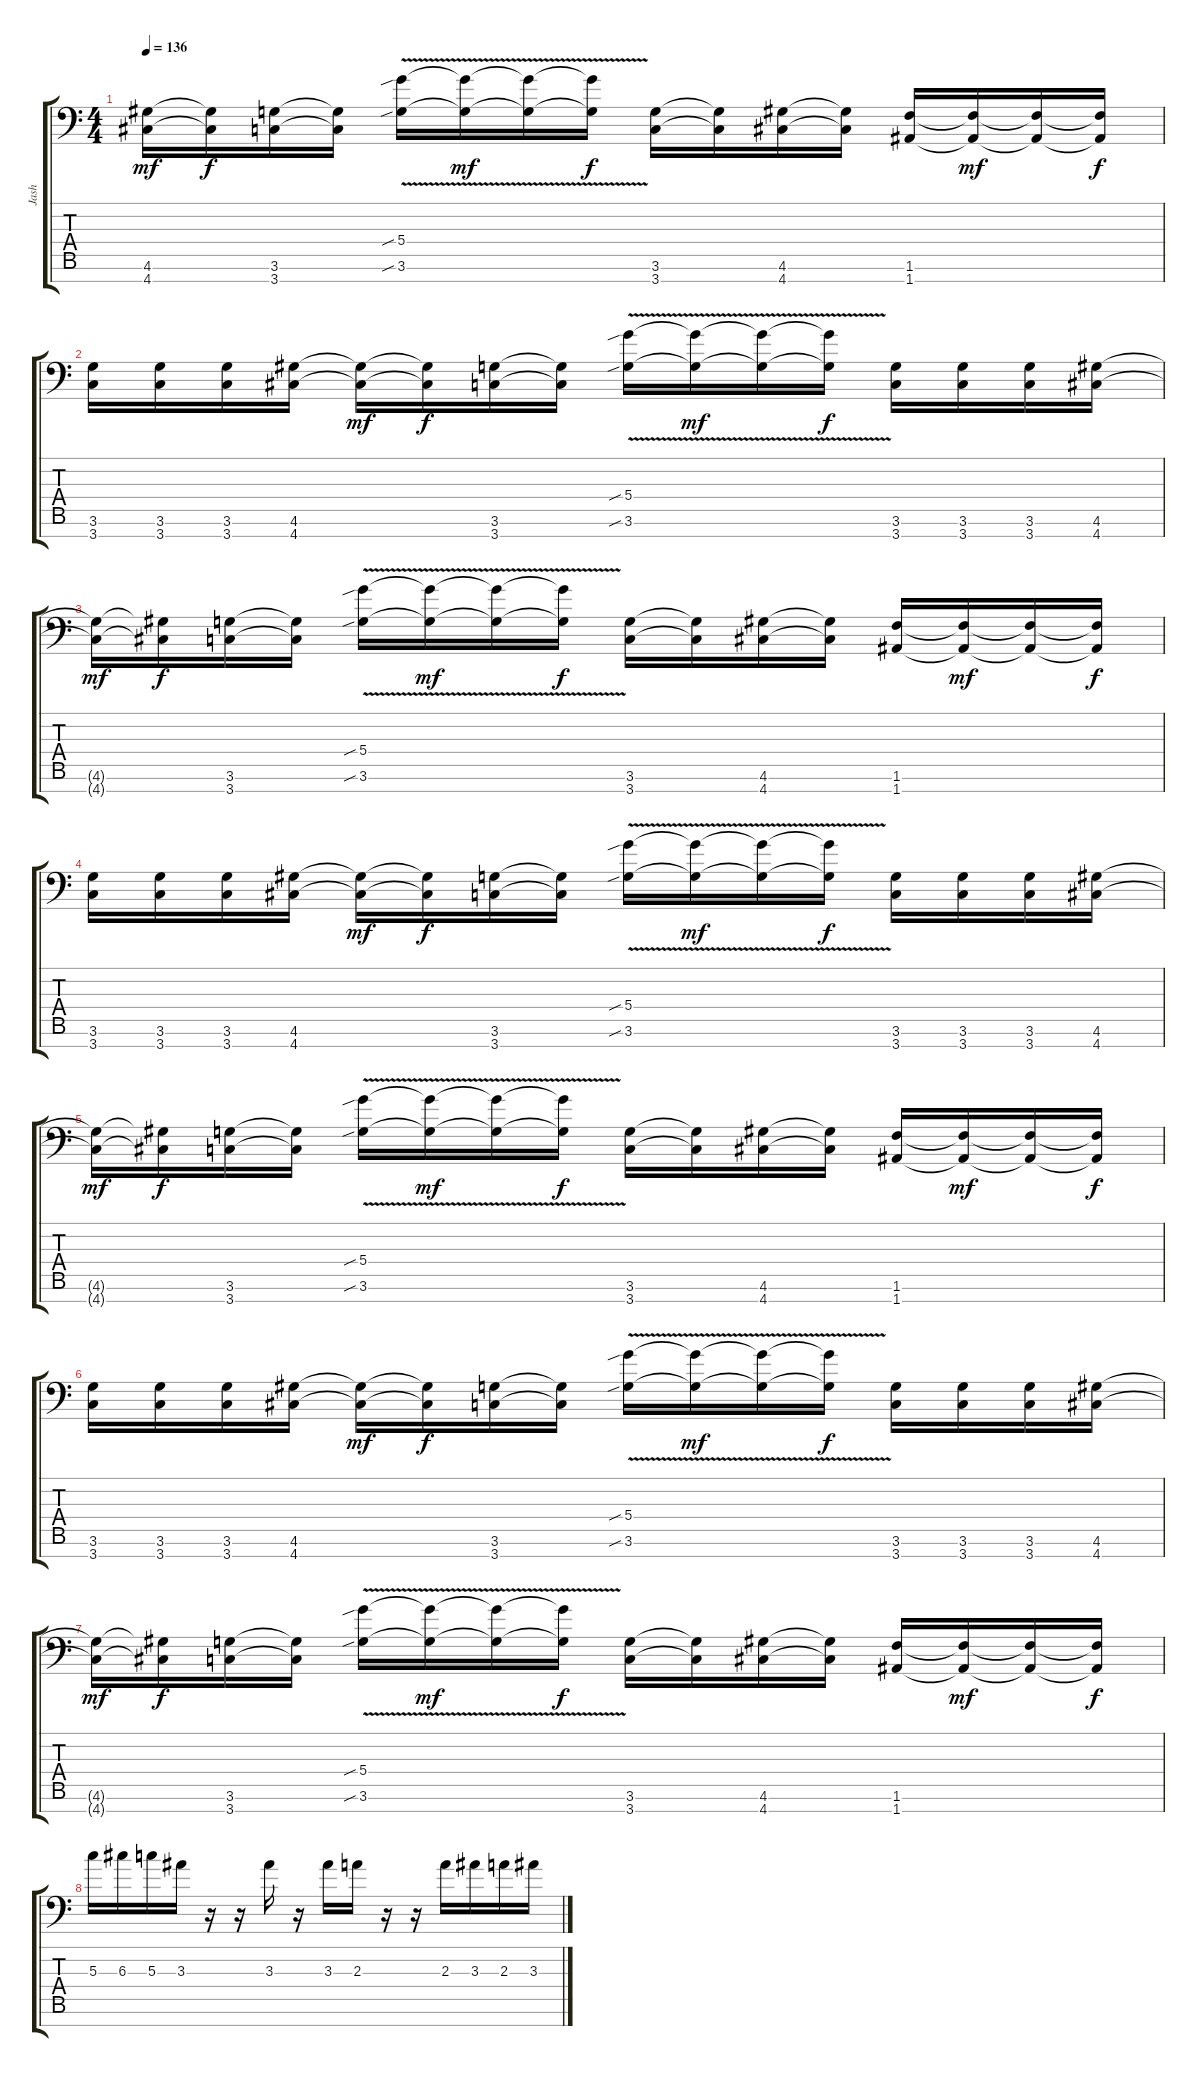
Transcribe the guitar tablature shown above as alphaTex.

\track ("Jash" "Jash") {instrument distortionguitar}
\staff {score tabs}
\tuning (E4 B3 G3 D3 A2 E2 A1) {hide}
\ts (4 4)
\tempo 136
\clef f4
\ks c
(4.6{t} 4.7{t}).16{dy mf} (4.6{t} 4.7{t}).16{dy f} (3.6 3.7).16 (3.6{t} 3.7{t}).16 (5.4{sib} 3.6{v sib}).16 (5.4{t} 3.6{v t}).16{dy mf} (5.4{t} 3.6{v t}).16 (5.4{t} 3.6{v t}).16{dy f} (3.6 3.7).16 (3.6{t} 3.7{t}).16 (4.6 4.7).16 (4.6{t} 4.7{t}).16 (1.6 1.7).16 (1.6{t} 1.7{t}).16{dy mf} (1.6{t} 1.7{t}).16 (1.6{t} 1.7{t}).16{dy f} |
(3.6 3.7).16 (3.6 3.7).16 (3.6 3.7).16 (4.6 4.7).16 (4.6{t} 4.7{t}).16{dy mf} (4.6{t} 4.7{t}).16{dy f} (3.6 3.7).16 (3.6{t} 3.7{t}).16 (5.4{sib} 3.6{v sib}).16 (5.4{t} 3.6{v t}).16{dy mf} (5.4{t} 3.6{v t}).16 (5.4{t} 3.6{v t}).16{dy f} (3.6 3.7).16 (3.6 3.7).16 (3.6 3.7).16 (4.6 4.7).16 |
(4.6{t} 4.7{t}).16{dy mf} (4.6{t} 4.7{t}).16{dy f} (3.6 3.7).16 (3.6{t} 3.7{t}).16 (5.4{sib} 3.6{v sib}).16 (5.4{t} 3.6{v t}).16{dy mf} (5.4{t} 3.6{v t}).16 (5.4{t} 3.6{v t}).16{dy f} (3.6 3.7).16 (3.6{t} 3.7{t}).16 (4.6 4.7).16 (4.6{t} 4.7{t}).16 (1.6 1.7).16 (1.6{t} 1.7{t}).16{dy mf} (1.6{t} 1.7{t}).16 (1.6{t} 1.7{t}).16{dy f} |
(3.6 3.7).16 (3.6 3.7).16 (3.6 3.7).16 (4.6 4.7).16 (4.6{t} 4.7{t}).16{dy mf} (4.6{t} 4.7{t}).16{dy f} (3.6 3.7).16 (3.6{t} 3.7{t}).16 (5.4{sib} 3.6{v sib}).16 (5.4{t} 3.6{v t}).16{dy mf} (5.4{t} 3.6{v t}).16 (5.4{t} 3.6{v t}).16{dy f} (3.6 3.7).16 (3.6 3.7).16 (3.6 3.7).16 (4.6 4.7).16 |
(4.6{t} 4.7{t}).16{dy mf} (4.6{t} 4.7{t}).16{dy f} (3.6 3.7).16 (3.6{t} 3.7{t}).16 (5.4{sib} 3.6{v sib}).16 (5.4{t} 3.6{v t}).16{dy mf} (5.4{t} 3.6{v t}).16 (5.4{t} 3.6{v t}).16{dy f} (3.6 3.7).16 (3.6{t} 3.7{t}).16 (4.6 4.7).16 (4.6{t} 4.7{t}).16 (1.6 1.7).16 (1.6{t} 1.7{t}).16{dy mf} (1.6{t} 1.7{t}).16 (1.6{t} 1.7{t}).16{dy f} |
(3.6 3.7).16 (3.6 3.7).16 (3.6 3.7).16 (4.6 4.7).16 (4.6{t} 4.7{t}).16{dy mf} (4.6{t} 4.7{t}).16{dy f} (3.6 3.7).16 (3.6{t} 3.7{t}).16 (5.4{sib} 3.6{v sib}).16 (5.4{t} 3.6{v t}).16{dy mf} (5.4{t} 3.6{v t}).16 (5.4{t} 3.6{v t}).16{dy f} (3.6 3.7).16 (3.6 3.7).16 (3.6 3.7).16 (4.6 4.7).16 |
(4.6{t} 4.7{t}).16{dy mf} (4.6{t} 4.7{t}).16{dy f} (3.6 3.7).16 (3.6{t} 3.7{t}).16 (5.4{sib} 3.6{v sib}).16 (5.4{t} 3.6{v t}).16{dy mf} (5.4{t} 3.6{v t}).16 (5.4{t} 3.6{v t}).16{dy f} (3.6 3.7).16 (3.6{t} 3.7{t}).16 (4.6 4.7).16 (4.6{t} 4.7{t}).16 (1.6 1.7).16 (1.6{t} 1.7{t}).16{dy mf} (1.6{t} 1.7{t}).16 (1.6{t} 1.7{t}).16{dy f} |
5.3.16 6.3.16 5.3.16 3.3.16 r.16 r.16 3.3.16 r.16 3.3.16 2.3.16 r.16 r.16 2.3.16 3.3.16 2.3.16 3.3.16
